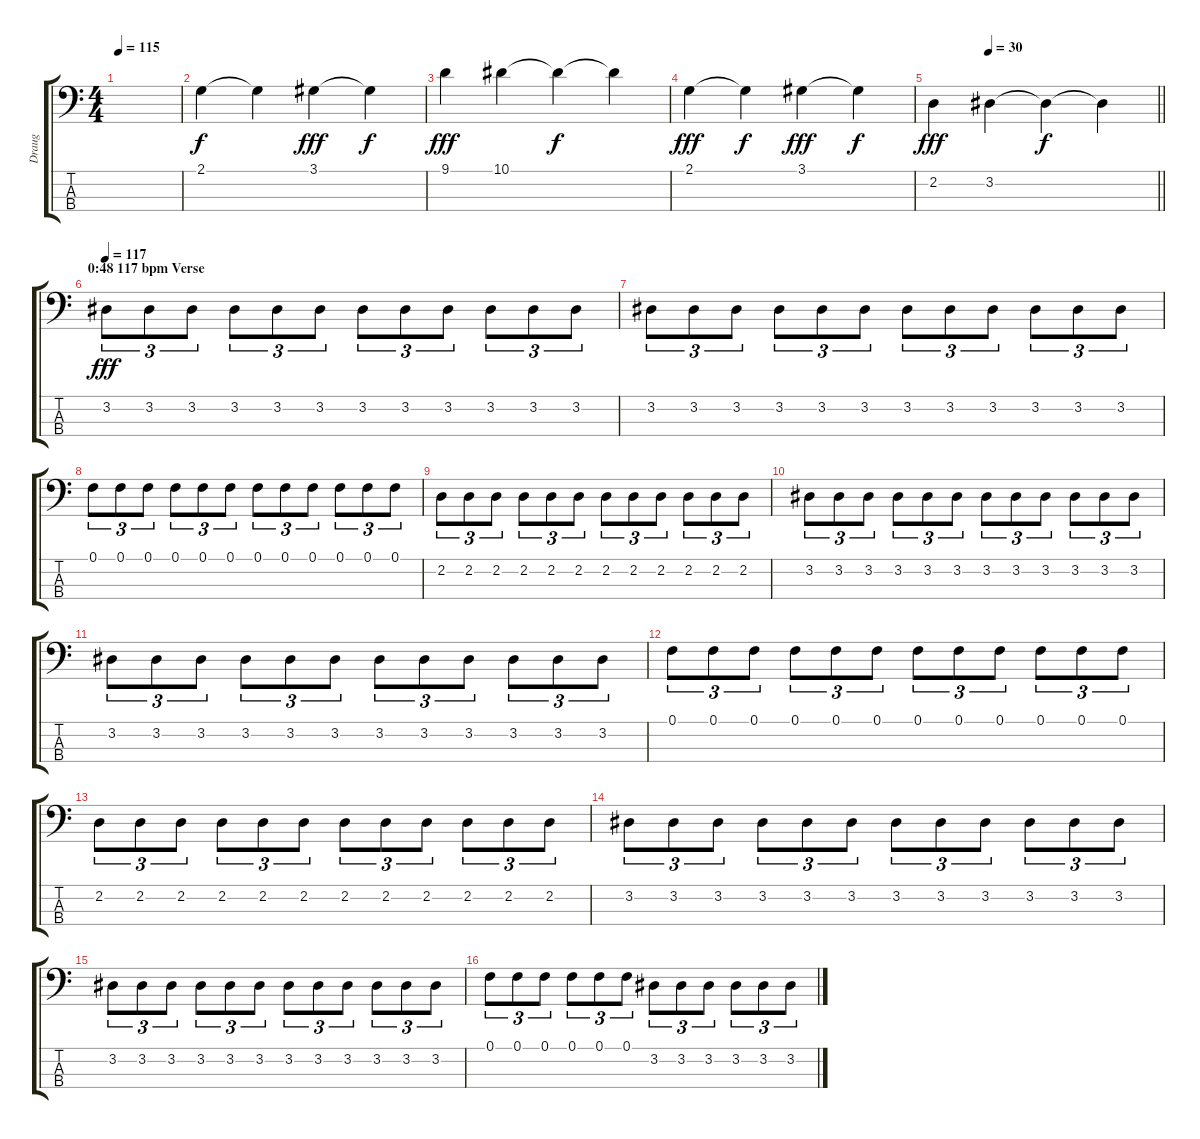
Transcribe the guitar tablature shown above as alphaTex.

\track ("Draug" "Draug") {instrument synthbass2}
\staff {score tabs}
\tuning (F2 C2 G1 D1) {hide}
\ts (4 4)
\tempo 115
\clef f4
\ks c
|
2.1.4 2.1{t}.4{dy f} 3.1.4{dy fff} 3.1{t}.4{dy f} |
9.1.4{dy fff} 10.1.4 10.1{t}.4{dy f} 10.1{t}.4 |
2.1.4{dy fff} 2.1{t}.4{dy f} 3.1.4{dy fff} 3.1{t}.4{dy f} |
\tempo (30 0.25)
\barLineRight lightlight
2.2.4{dy fff} 3.2.4 3.2{t}.4{dy f} 3.2{t}.4 |
\section ("" "0:48 117 bpm Verse")
\tempo 117
3.2.8{tu (3 2) dy fff} 3.2.8{tu (3 2)} 3.2.8{tu (3 2)} 3.2.8{tu (3 2)} 3.2.8{tu (3 2)} 3.2.8{tu (3 2)} 3.2.8{tu (3 2)} 3.2.8{tu (3 2)} 3.2.8{tu (3 2)} 3.2.8{tu (3 2)} 3.2.8{tu (3 2)} 3.2.8{tu (3 2)} |
3.2.8{tu (3 2)} 3.2.8{tu (3 2)} 3.2.8{tu (3 2)} 3.2.8{tu (3 2)} 3.2.8{tu (3 2)} 3.2.8{tu (3 2)} 3.2.8{tu (3 2)} 3.2.8{tu (3 2)} 3.2.8{tu (3 2)} 3.2.8{tu (3 2)} 3.2.8{tu (3 2)} 3.2.8{tu (3 2)} |
0.1.8{tu (3 2)} 0.1.8{tu (3 2)} 0.1.8{tu (3 2)} 0.1.8{tu (3 2)} 0.1.8{tu (3 2)} 0.1.8{tu (3 2)} 0.1.8{tu (3 2)} 0.1.8{tu (3 2)} 0.1.8{tu (3 2)} 0.1.8{tu (3 2)} 0.1.8{tu (3 2)} 0.1.8{tu (3 2)} |
2.2.8{tu (3 2)} 2.2.8{tu (3 2)} 2.2.8{tu (3 2)} 2.2.8{tu (3 2)} 2.2.8{tu (3 2)} 2.2.8{tu (3 2)} 2.2.8{tu (3 2)} 2.2.8{tu (3 2)} 2.2.8{tu (3 2)} 2.2.8{tu (3 2)} 2.2.8{tu (3 2)} 2.2.8{tu (3 2)} |
3.2.8{tu (3 2)} 3.2.8{tu (3 2)} 3.2.8{tu (3 2)} 3.2.8{tu (3 2)} 3.2.8{tu (3 2)} 3.2.8{tu (3 2)} 3.2.8{tu (3 2)} 3.2.8{tu (3 2)} 3.2.8{tu (3 2)} 3.2.8{tu (3 2)} 3.2.8{tu (3 2)} 3.2.8{tu (3 2)} |
3.2.8{tu (3 2)} 3.2.8{tu (3 2)} 3.2.8{tu (3 2)} 3.2.8{tu (3 2)} 3.2.8{tu (3 2)} 3.2.8{tu (3 2)} 3.2.8{tu (3 2)} 3.2.8{tu (3 2)} 3.2.8{tu (3 2)} 3.2.8{tu (3 2)} 3.2.8{tu (3 2)} 3.2.8{tu (3 2)} |
0.1.8{tu (3 2)} 0.1.8{tu (3 2)} 0.1.8{tu (3 2)} 0.1.8{tu (3 2)} 0.1.8{tu (3 2)} 0.1.8{tu (3 2)} 0.1.8{tu (3 2)} 0.1.8{tu (3 2)} 0.1.8{tu (3 2)} 0.1.8{tu (3 2)} 0.1.8{tu (3 2)} 0.1.8{tu (3 2)} |
2.2.8{tu (3 2)} 2.2.8{tu (3 2)} 2.2.8{tu (3 2)} 2.2.8{tu (3 2)} 2.2.8{tu (3 2)} 2.2.8{tu (3 2)} 2.2.8{tu (3 2)} 2.2.8{tu (3 2)} 2.2.8{tu (3 2)} 2.2.8{tu (3 2)} 2.2.8{tu (3 2)} 2.2.8{tu (3 2)} |
3.2.8{tu (3 2)} 3.2.8{tu (3 2)} 3.2.8{tu (3 2)} 3.2.8{tu (3 2)} 3.2.8{tu (3 2)} 3.2.8{tu (3 2)} 3.2.8{tu (3 2)} 3.2.8{tu (3 2)} 3.2.8{tu (3 2)} 3.2.8{tu (3 2)} 3.2.8{tu (3 2)} 3.2.8{tu (3 2)} |
3.2.8{tu (3 2)} 3.2.8{tu (3 2)} 3.2.8{tu (3 2)} 3.2.8{tu (3 2)} 3.2.8{tu (3 2)} 3.2.8{tu (3 2)} 3.2.8{tu (3 2)} 3.2.8{tu (3 2)} 3.2.8{tu (3 2)} 3.2.8{tu (3 2)} 3.2.8{tu (3 2)} 3.2.8{tu (3 2)} |
0.1.8{tu (3 2)} 0.1.8{tu (3 2)} 0.1.8{tu (3 2)} 0.1.8{tu (3 2)} 0.1.8{tu (3 2)} 0.1.8{tu (3 2)} 3.2.8{tu (3 2)} 3.2.8{tu (3 2)} 3.2.8{tu (3 2)} 3.2.8{tu (3 2)} 3.2.8{tu (3 2)} 3.2.8{tu (3 2)}
